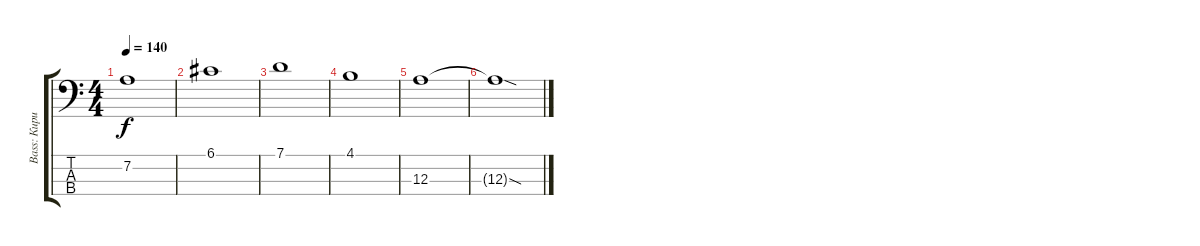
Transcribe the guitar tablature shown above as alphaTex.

\track ("Bass: Кирилл" "Bass: Кири") {instrument electricbasspick}
\staff {score tabs}
\tuning (G2 D2 A1 E1) {hide}
\ts (4 4)
\tempo 140
\clef f4
\ks c
7.2.1{dy f} |
6.1.1 |
7.1.1 |
4.1.1 |
12.3.1 |
12.3{sod t}.1
